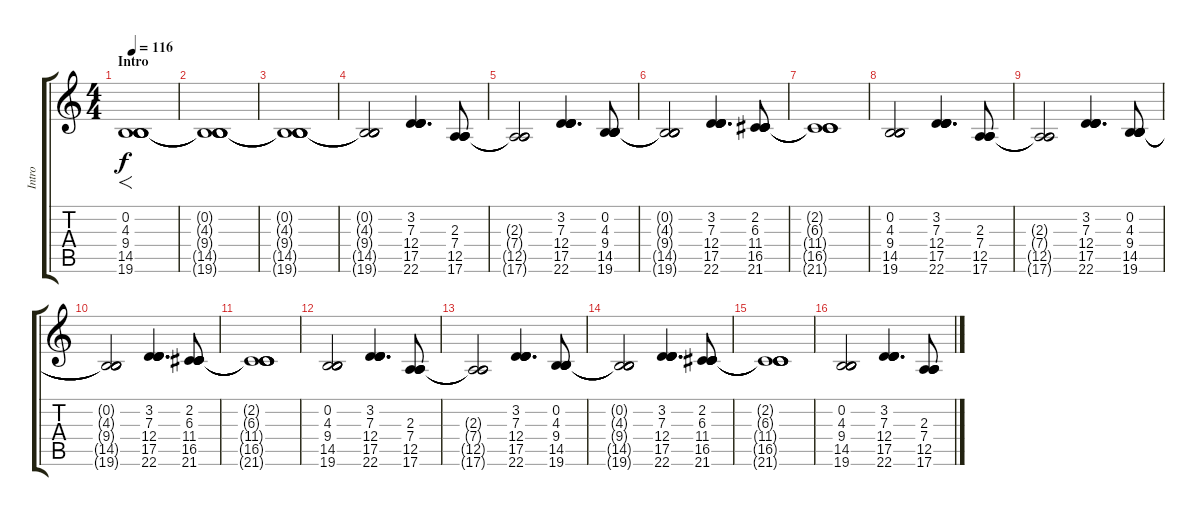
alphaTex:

\track ("Intro" "Intro") {instrument stringensemble1}
\staff {score tabs}
\tuning (E4 B3 G3 D3 A2 E2) {hide}
\ts (4 4)
\section ("" "Intro")
\tempo 116
\clef g2
\ks c
(0.2 4.3 9.4 14.5 19.6).1{f dy f instrument stringensemble1} |
(0.2{t} 4.3{t} 9.4{t} 14.5{t} 19.6{t}).1 |
(0.2{t} 4.3{t} 9.4{t} 14.5{t} 19.6{t}).1 |
(0.2{t} 4.3{t} 9.4{t} 14.5{t} 19.6{t}).2 (3.2 7.3 12.4 17.5 22.6).4{d} (2.3 7.4 12.5 17.6).8 |
(2.3{t} 7.4{t} 12.5{t} 17.6{t}).2 (3.2 7.3 12.4 17.5 22.6).4{d} (0.2 4.3 9.4 14.5 19.6).8 |
(0.2{t} 4.3{t} 9.4{t} 14.5{t} 19.6{t}).2 (3.2 7.3 12.4 17.5 22.6).4{d} (2.2 6.3 11.4 16.5 21.6).8 |
(2.2{t} 6.3{t} 11.4{t} 16.5{t} 21.6{t}).1 |
(0.2 4.3 9.4 14.5 19.6).2 (3.2 7.3 12.4 17.5 22.6).4{d} (2.3 7.4 12.5 17.6).8 |
(2.3{t} 7.4{t} 12.5{t} 17.6{t}).2 (3.2 7.3 12.4 17.5 22.6).4{d} (0.2 4.3 9.4 14.5 19.6).8 |
(0.2{t} 4.3{t} 9.4{t} 14.5{t} 19.6{t}).2 (3.2 7.3 12.4 17.5 22.6).4{d} (2.2 6.3 11.4 16.5 21.6).8 |
(2.2{t} 6.3{t} 11.4{t} 16.5{t} 21.6{t}).1 |
(0.2 4.3 9.4 14.5 19.6).2 (3.2 7.3 12.4 17.5 22.6).4{d} (2.3 7.4 12.5 17.6).8 |
(2.3{t} 7.4{t} 12.5{t} 17.6{t}).2 (3.2 7.3 12.4 17.5 22.6).4{d} (0.2 4.3 9.4 14.5 19.6).8 |
(0.2{t} 4.3{t} 9.4{t} 14.5{t} 19.6{t}).2 (3.2 7.3 12.4 17.5 22.6).4{d} (2.2 6.3 11.4 16.5 21.6).8 |
(2.2{t} 6.3{t} 11.4{t} 16.5{t} 21.6{t}).1 |
(0.2 4.3 9.4 14.5 19.6).2 (3.2 7.3 12.4 17.5 22.6).4{d} (2.3 7.4 12.5 17.6).8
